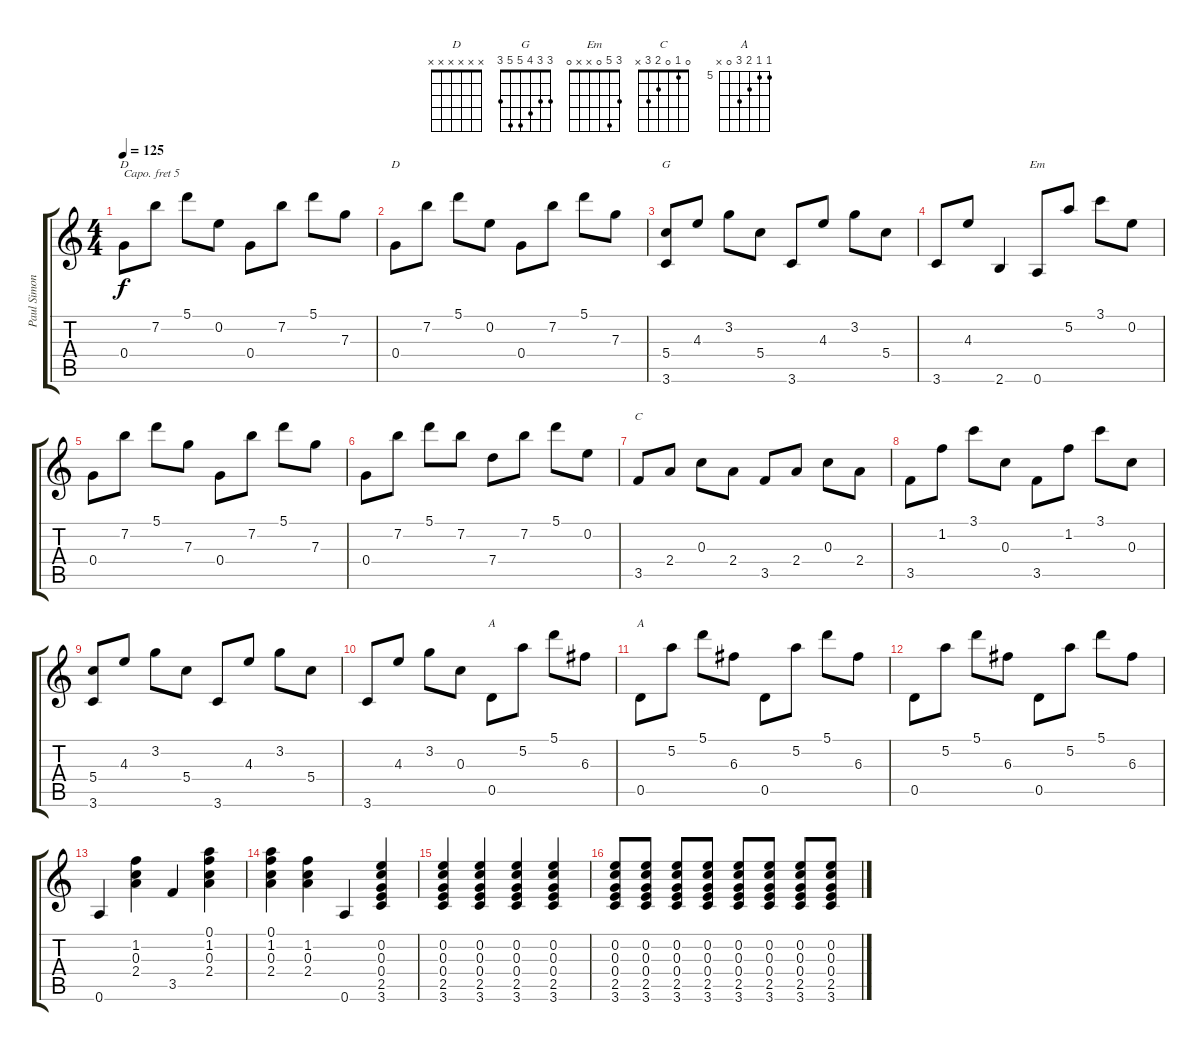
\track ("Paul Simon" "Paul Simon") {instrument acousticguitarsteel}
\staff {score tabs}
\capo 5
\tuning (E4 B3 G3 D3 A2 E2) {hide}
\chord ("D" 5 7 7 0 x x) {firstfret 5}
\chord ("D" x x x x x x) {firstfret 0}
\chord ("G" 3 3 4 5 5 3)
\chord ("Em" 3 5 0 x x 0)
\chord ("C" 0 1 0 2 3 x)
\chord ("A" x x x x x x) {firstfret 0}
\chord ("A" 5 5 6 7 0 x) {firstfret 5}
\ts (4 4)
\tempo 125
\clef g2
\ks c
0.4.8{ch "D" dy f} 7.2.8 5.1.8 0.2.8 0.4.8 7.2.8 5.1.8 7.3.8 |
0.4.8{ch "D"} 7.2.8 5.1.8 0.2.8 0.4.8 7.2.8 5.1.8 7.3.8 |
(5.4 3.6).8{ch "G"} 4.3.8 3.2.8 5.4.8 3.6.8 4.3.8 3.2.8 5.4.8 |
3.6.8 4.3.8 2.6.4 0.6.8{ch "Em"} 5.2.8 3.1.8 0.2.8 |
0.4.8 7.2.8 5.1.8 7.3.8 0.4.8 7.2.8 5.1.8 7.3.8 |
0.4.8 7.2.8 5.1.8 7.2.8 7.4.8 7.2.8 5.1.8 0.2.8 |
3.5.8{ch "C"} 2.4.8 0.3.8 2.4.8 3.5.8 2.4.8 0.3.8 2.4.8 |
3.5.8 1.2.8 3.1.8 0.3.8 3.5.8 1.2.8 3.1.8 0.3.8 |
(5.4 3.6).8 4.3.8 3.2.8 5.4.8 3.6.8 4.3.8 3.2.8 5.4.8 |
3.6.8 4.3.8 3.2.8 0.3.8 0.5.8{ch "A"} 5.2.8 5.1.8 6.3.8 |
0.5.8{ch "A"} 5.2.8 5.1.8 6.3.8 0.5.8 5.2.8 5.1.8 6.3.8 |
0.5.8 5.2.8 5.1.8 6.3.8 0.5.8 5.2.8 5.1.8 6.3.8 |
0.6.4 (1.2 0.3 2.4).4 3.5.4 (0.1 1.2 0.3 2.4).4 |
(0.1 1.2 0.3 2.4).4 (1.2 0.3 2.4).4 0.6.4 (0.2 0.3 0.4 2.5 3.6).4 |
(0.2 0.3 0.4 2.5 3.6).4 (0.2 0.3 0.4 2.5 3.6).4 (0.2 0.3 0.4 2.5 3.6).4 (0.2 0.3 0.4 2.5 3.6).4 |
(0.2 0.3 0.4 2.5 3.6).8 (0.2 0.3 0.4 2.5 3.6).8 (0.2 0.3 0.4 2.5 3.6).8 (0.2 0.3 0.4 2.5 3.6).8 (0.2 0.3 0.4 2.5 3.6).8 (0.2 0.3 0.4 2.5 3.6).8 (0.2 0.3 0.4 2.5 3.6).8 (0.2 0.3 0.4 2.5 3.6).8
